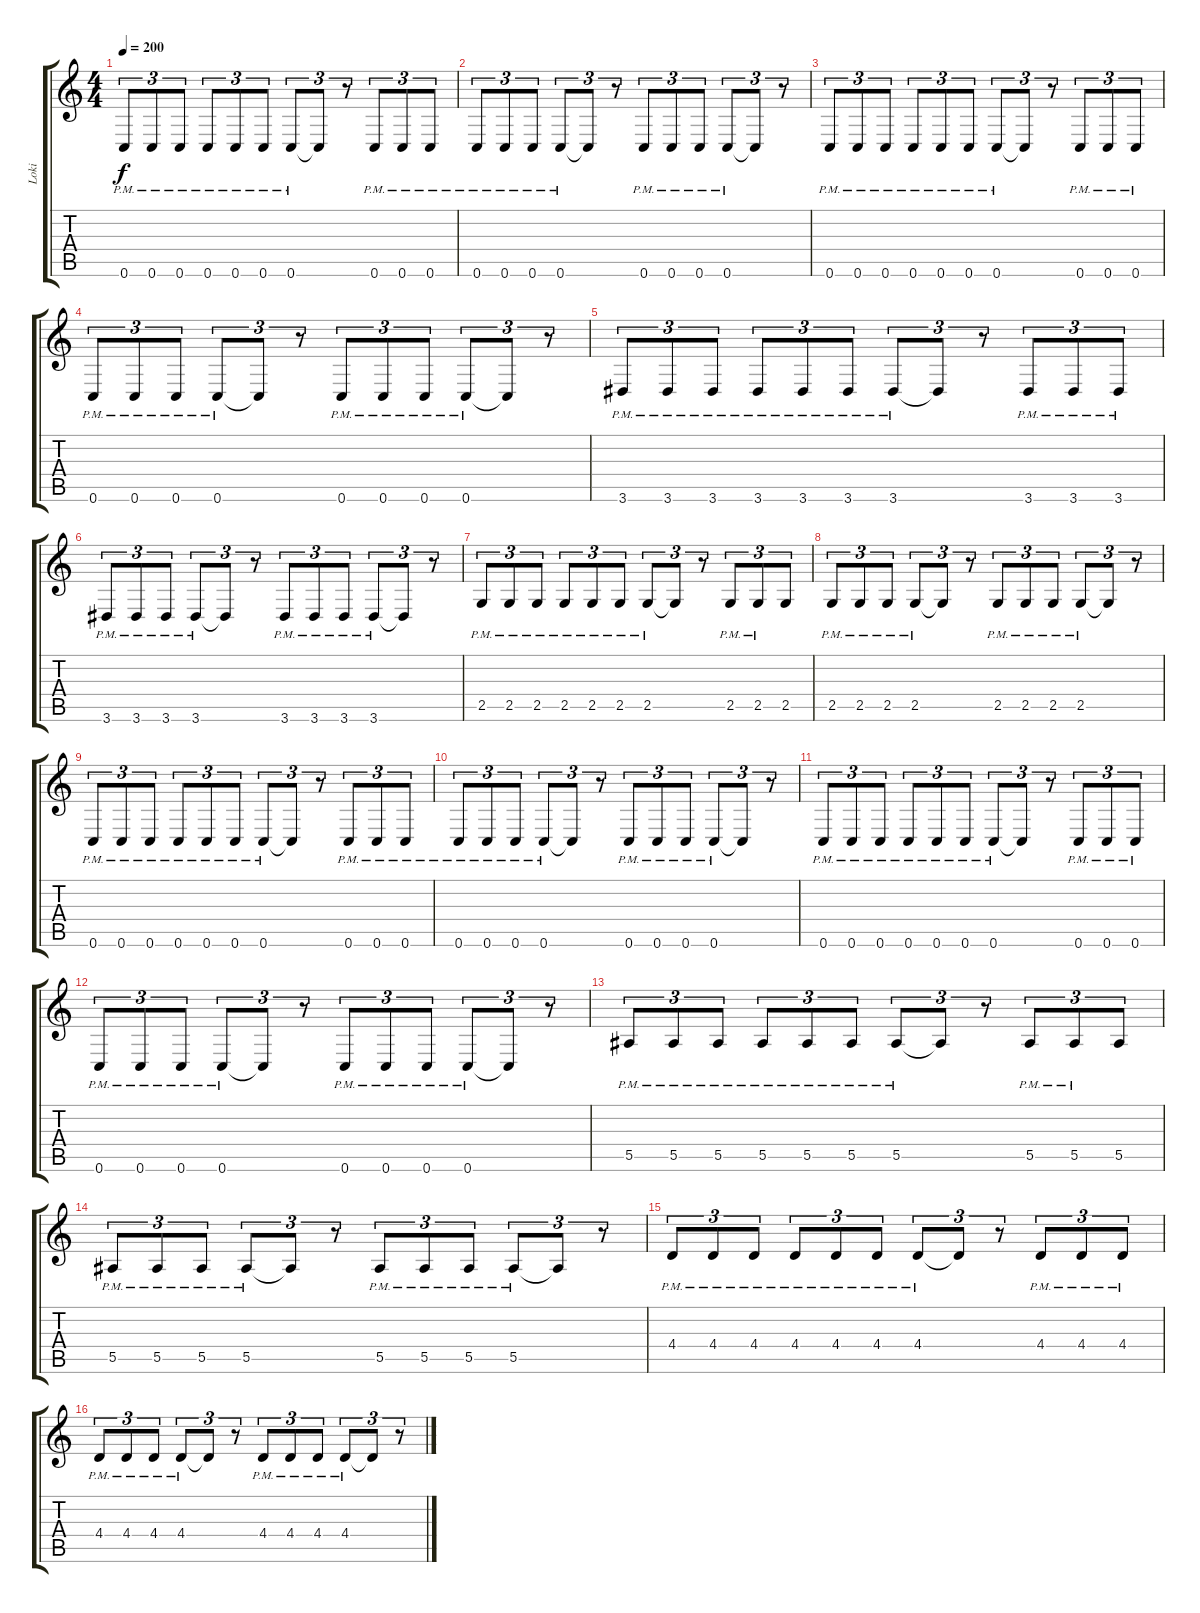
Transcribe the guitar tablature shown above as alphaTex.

\track ("Loki" "Loki") {instrument distortionguitar}
\staff {score tabs}
\tuning (C4 G3 Eb3 Bb2 F2 C2) {hide}
\ts (4 4)
\tempo 200
\clef g2
\ks c
0.6{pm}.8{tu (3 2) dy f} 0.6{pm}.8{tu (3 2)} 0.6{pm}.8{tu (3 2)} 0.6{pm}.8{tu (3 2)} 0.6{pm}.8{tu (3 2)} 0.6{pm}.8{tu (3 2)} 0.6{pm}.8{tu (3 2)} 0.6{t}.8{tu (3 2)} r.8{tu (3 2)} 0.6{pm}.8{tu (3 2)} 0.6{pm}.8{tu (3 2)} 0.6{pm}.8{tu (3 2)} |
0.6{pm}.8{tu (3 2)} 0.6{pm}.8{tu (3 2)} 0.6{pm}.8{tu (3 2)} 0.6{pm}.8{tu (3 2)} 0.6{t}.8{tu (3 2)} r.8{tu (3 2)} 0.6{pm}.8{tu (3 2)} 0.6{pm}.8{tu (3 2)} 0.6{pm}.8{tu (3 2)} 0.6{pm}.8{tu (3 2)} 0.6{t}.8{tu (3 2)} r.8{tu (3 2)} |
0.6{pm}.8{tu (3 2)} 0.6{pm}.8{tu (3 2)} 0.6{pm}.8{tu (3 2)} 0.6{pm}.8{tu (3 2)} 0.6{pm}.8{tu (3 2)} 0.6{pm}.8{tu (3 2)} 0.6{pm}.8{tu (3 2)} 0.6{t}.8{tu (3 2)} r.8{tu (3 2)} 0.6{pm}.8{tu (3 2)} 0.6{pm}.8{tu (3 2)} 0.6{pm}.8{tu (3 2)} |
0.6{pm}.8{tu (3 2)} 0.6{pm}.8{tu (3 2)} 0.6{pm}.8{tu (3 2)} 0.6{pm}.8{tu (3 2)} 0.6{t}.8{tu (3 2)} r.8{tu (3 2)} 0.6{pm}.8{tu (3 2)} 0.6{pm}.8{tu (3 2)} 0.6{pm}.8{tu (3 2)} 0.6{pm}.8{tu (3 2)} 0.6{t}.8{tu (3 2)} r.8{tu (3 2)} |
3.6{pm}.8{tu (3 2)} 3.6{pm}.8{tu (3 2)} 3.6{pm}.8{tu (3 2)} 3.6{pm}.8{tu (3 2)} 3.6{pm}.8{tu (3 2)} 3.6{pm}.8{tu (3 2)} 3.6{pm}.8{tu (3 2)} 3.6{t}.8{tu (3 2)} r.8{tu (3 2)} 3.6{pm}.8{tu (3 2)} 3.6{pm}.8{tu (3 2)} 3.6{pm}.8{tu (3 2)} |
3.6{pm}.8{tu (3 2)} 3.6{pm}.8{tu (3 2)} 3.6{pm}.8{tu (3 2)} 3.6{pm}.8{tu (3 2)} 3.6{t}.8{tu (3 2)} r.8{tu (3 2)} 3.6{pm}.8{tu (3 2)} 3.6{pm}.8{tu (3 2)} 3.6{pm}.8{tu (3 2)} 3.6{pm}.8{tu (3 2)} 3.6{t}.8{tu (3 2)} r.8{tu (3 2)} |
2.5{pm}.8{tu (3 2)} 2.5{pm}.8{tu (3 2)} 2.5{pm}.8{tu (3 2)} 2.5{pm}.8{tu (3 2)} 2.5{pm}.8{tu (3 2)} 2.5{pm}.8{tu (3 2)} 2.5{pm}.8{tu (3 2)} 2.5{t}.8{tu (3 2)} r.8{tu (3 2)} 2.5{pm}.8{tu (3 2)} 2.5{pm}.8{tu (3 2)} 2.5.8{tu (3 2)} |
2.5{pm}.8{tu (3 2)} 2.5{pm}.8{tu (3 2)} 2.5{pm}.8{tu (3 2)} 2.5{pm}.8{tu (3 2)} 2.5{t}.8{tu (3 2)} r.8{tu (3 2)} 2.5{pm}.8{tu (3 2)} 2.5{pm}.8{tu (3 2)} 2.5{pm}.8{tu (3 2)} 2.5{pm}.8{tu (3 2)} 2.5{t}.8{tu (3 2)} r.8{tu (3 2)} |
0.6{pm}.8{tu (3 2)} 0.6{pm}.8{tu (3 2)} 0.6{pm}.8{tu (3 2)} 0.6{pm}.8{tu (3 2)} 0.6{pm}.8{tu (3 2)} 0.6{pm}.8{tu (3 2)} 0.6{pm}.8{tu (3 2)} 0.6{t}.8{tu (3 2)} r.8{tu (3 2)} 0.6{pm}.8{tu (3 2)} 0.6{pm}.8{tu (3 2)} 0.6{pm}.8{tu (3 2)} |
0.6{pm}.8{tu (3 2)} 0.6{pm}.8{tu (3 2)} 0.6{pm}.8{tu (3 2)} 0.6{pm}.8{tu (3 2)} 0.6{t}.8{tu (3 2)} r.8{tu (3 2)} 0.6{pm}.8{tu (3 2)} 0.6{pm}.8{tu (3 2)} 0.6{pm}.8{tu (3 2)} 0.6{pm}.8{tu (3 2)} 0.6{t}.8{tu (3 2)} r.8{tu (3 2)} |
0.6{pm}.8{tu (3 2)} 0.6{pm}.8{tu (3 2)} 0.6{pm}.8{tu (3 2)} 0.6{pm}.8{tu (3 2)} 0.6{pm}.8{tu (3 2)} 0.6{pm}.8{tu (3 2)} 0.6{pm}.8{tu (3 2)} 0.6{t}.8{tu (3 2)} r.8{tu (3 2)} 0.6{pm}.8{tu (3 2)} 0.6{pm}.8{tu (3 2)} 0.6{pm}.8{tu (3 2)} |
0.6{pm}.8{tu (3 2)} 0.6{pm}.8{tu (3 2)} 0.6{pm}.8{tu (3 2)} 0.6{pm}.8{tu (3 2)} 0.6{t}.8{tu (3 2)} r.8{tu (3 2)} 0.6{pm}.8{tu (3 2)} 0.6{pm}.8{tu (3 2)} 0.6{pm}.8{tu (3 2)} 0.6{pm}.8{tu (3 2)} 0.6{t}.8{tu (3 2)} r.8{tu (3 2)} |
5.5{pm}.8{tu (3 2)} 5.5{pm}.8{tu (3 2)} 5.5{pm}.8{tu (3 2)} 5.5{pm}.8{tu (3 2)} 5.5{pm}.8{tu (3 2)} 5.5{pm}.8{tu (3 2)} 5.5{pm}.8{tu (3 2)} 5.5{t}.8{tu (3 2)} r.8{tu (3 2)} 5.5{pm}.8{tu (3 2)} 5.5{pm}.8{tu (3 2)} 5.5.8{tu (3 2)} |
5.5{pm}.8{tu (3 2)} 5.5{pm}.8{tu (3 2)} 5.5{pm}.8{tu (3 2)} 5.5{pm}.8{tu (3 2)} 5.5{t}.8{tu (3 2)} r.8{tu (3 2)} 5.5{pm}.8{tu (3 2)} 5.5{pm}.8{tu (3 2)} 5.5{pm}.8{tu (3 2)} 5.5{pm}.8{tu (3 2)} 5.5{t}.8{tu (3 2)} r.8{tu (3 2)} |
4.4{pm}.8{tu (3 2)} 4.4{pm}.8{tu (3 2)} 4.4{pm}.8{tu (3 2)} 4.4{pm}.8{tu (3 2)} 4.4{pm}.8{tu (3 2)} 4.4{pm}.8{tu (3 2)} 4.4{pm}.8{tu (3 2)} 4.4{t}.8{tu (3 2)} r.8{tu (3 2)} 4.4{pm}.8{tu (3 2)} 4.4{pm}.8{tu (3 2)} 4.4{pm}.8{tu (3 2)} |
4.4{pm}.8{tu (3 2)} 4.4{pm}.8{tu (3 2)} 4.4{pm}.8{tu (3 2)} 4.4{pm}.8{tu (3 2)} 4.4{t}.8{tu (3 2)} r.8{tu (3 2)} 4.4{pm}.8{tu (3 2)} 4.4{pm}.8{tu (3 2)} 4.4{pm}.8{tu (3 2)} 4.4{pm}.8{tu (3 2)} 4.4{t}.8{tu (3 2)} r.8{tu (3 2)}
